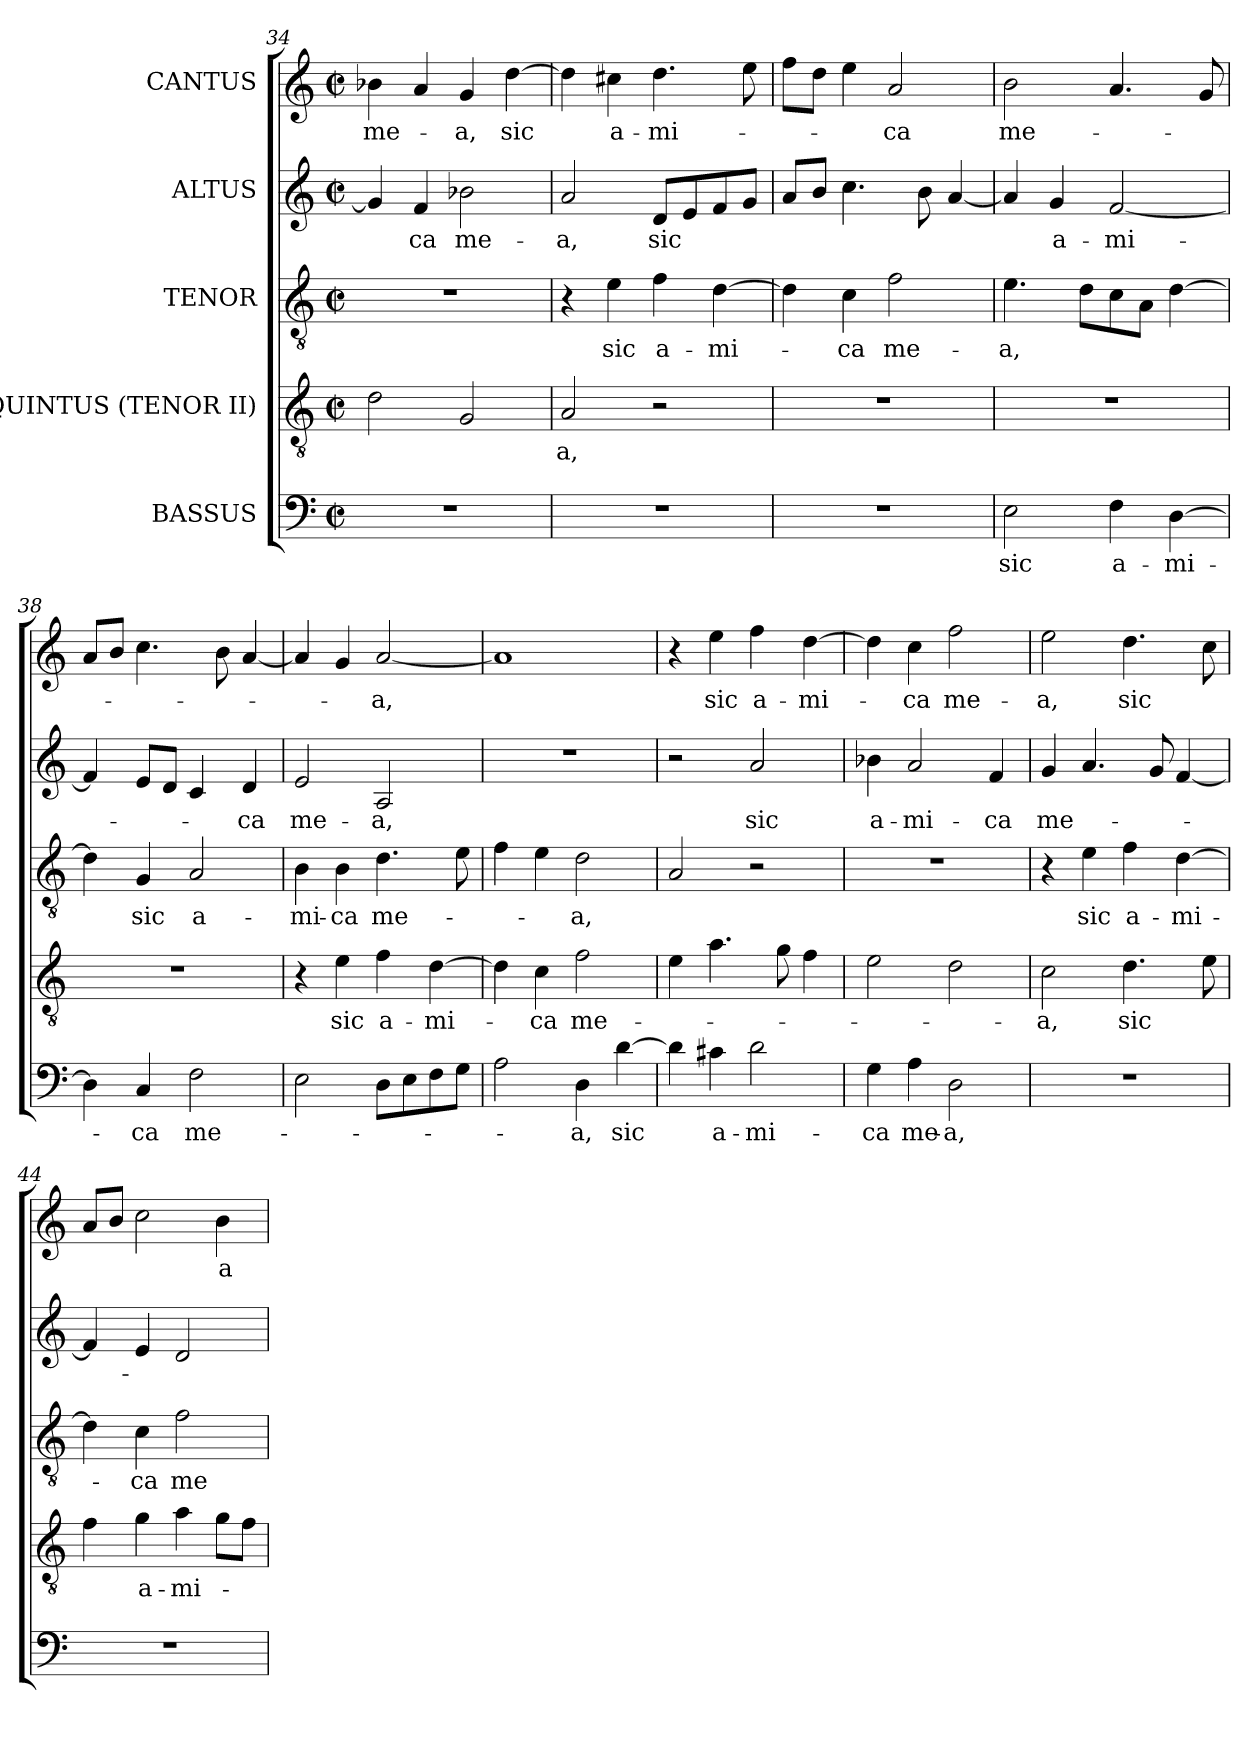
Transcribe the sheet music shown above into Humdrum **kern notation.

**kern	**text	**kern	**text	**kern	**text	**kern	**text	**kern	**text
*part5	*part5	*part4	*part4	*part3	*part3	*part2	*part2	*part1	*part1
*staff5	*staff5	*staff4	*staff4	*staff3	*staff3	*staff2	*staff2	*staff1	*staff1
*I"BASSUS	*	*I"QUINTUS (TENOR II)	*	*I"TENOR	*	*I"ALTUS	*	*I"CANTUS	*
*clefF4	*	*clefGv2	*	*clefGv2	*	*clefG2	*	*clefG2	*
*k[]	*	*k[]	*	*k[]	*	*k[]	*	*k[]	*
*C:	*	*C:	*	*C:	*	*C:	*	*C:	*
*M2/2	*	*M2/2	*	*M2/2	*	*M2/2	*	*M2/2	*
*met(c|)	*	*met(c|)	*	*met(c|)	*	*met(c|)	*	*met(c|)	*
=34	=34	=34	=34	=34	=34	=34	=34	=34	=34
1r	.	2d\	.	1r	.	4g/]	.	4b-X\	me-
.	.	.	.	.	.	4f/	-ca	4a/	.
.	.	2G/	.	.	.	2b-X\	me-	4g/	-a,
.	.	.	.	.	.	.	.	[4dd\	sic
!!LO:LB:g=z
=35	=35	=35	=35	=35	=35	=35	=35	=35	=35
1r	.	2A/	-a,	4r	.	2a/	-a,	4dd\]	.
.	.	.	.	4e\	sic	.	.	4cc#X\	a-
.	.	2r	.	4f\	a-	8d/L	sic	4.dd\	-mi-
.	.	.	.	.	.	8e/	.	.	.
.	.	.	.	[4d\	-mi-	8f/	.	.	.
.	.	.	.	.	.	8g/J	.	8ee\	.
=36	=36	=36	=36	=36	=36	=36	=36	=36	=36
1r	.	1r	.	4d\]	.	8a/L	.	8ff\L	.
.	.	.	.	.	.	8b/J	.	8dd\J	.
.	.	.	.	4c\	-ca	4.cc\	.	4ee\	.
.	.	.	.	2f\	me-	.	.	2a/	-ca
.	.	.	.	.	.	8b\	.	.	.
.	.	.	.	.	.	[4a/	.	.	.
=37	=37	=37	=37	=37	=37	=37	=37	=37	=37
2E\	sic	1r	.	4.e\	-a,	4a/]	.	2b\	me-
.	.	.	.	.	.	4g/	a-	.	.
.	.	.	.	8d\L	.	.	.	.	.
4F\	a-	.	.	8c\	.	[2f/	-mi-	4.a/	.
.	.	.	.	8A\J	.	.	.	.	.
[4D\	-mi-	.	.	[4d\	.	.	.	.	.
.	.	.	.	.	.	.	.	8g/	.
=38	=38	=38	=38	=38	=38	=38	=38	=38	=38
4D\]	.	1r	.	4d\]	.	4f/]	.	8a/L	.
.	.	.	.	.	.	.	.	8b/J	.
4C/	-ca	.	.	4G/	sic	8e/L	.	4.cc\	.
.	.	.	.	.	.	8d/J	.	.	.
2F\	me-	.	.	2A/	a-	4c/	.	.	.
.	.	.	.	.	.	.	.	8b\	.
.	.	.	.	.	.	4d/	-ca	[4a/	.
=39	=39	=39	=39	=39	=39	=39	=39	=39	=39
2E\	.	4r	.	4B\	-mi-	2e/	me-	4a/]	.
.	.	4e\	sic	4B\	-ca	.	.	4g/	.
8D\L	.	4f\	a-	4.d\	me-	2A/	-a,	[2a/	-a,
8E\	.	.	.	.	.	.	.	.	.
8F\	.	[4d\	-mi-	.	.	.	.	.	.
8G\J	.	.	.	8e\	.	.	.	.	.
=40	=40	=40	=40	=40	=40	=40	=40	=40	=40
2A\	.	4d\]	.	4f\	.	1r	.	1a]	.
.	.	4c\	-ca	4e\	.	.	.	.	.
4D\	-a,	2f\	me-	2d\	-a,	.	.	.	.
[4d\	sic	.	.	.	.	.	.	.	.
=41	=41	=41	=41	=41	=41	=41	=41	=41	=41
4d\]	.	4e\	.	2A/	.	2r	.	4r	.
4c#X\	a-	4.a\	.	.	.	.	.	4ee\	sic
2d\	-mi-	.	.	2r	.	2a/	sic	4ff\	a-
.	.	8g\	.	.	.	.	.	.	.
.	.	4f\	.	.	.	.	.	[4dd\	-mi-
!!LO:PB:g=z
=42	=42	=42	=42	=42	=42	=42	=42	=42	=42
4G\	-ca	2e\	.	1r	.	4b-X\	a-	4dd\]	.
4A\	me-	.	.	.	.	2a/	-mi-	4cc\	-ca
2D\	-a,	2d\	.	.	.	.	.	2ff\	me-
.	.	.	.	.	.	4f/	-ca	.	.
=43	=43	=43	=43	=43	=43	=43	=43	=43	=43
1r	.	2c\	-a,	4r	.	4g/	me-	2ee\	-a,
.	.	.	.	4e\	sic	4.a/	.	.	.
.	.	4.d\	sic	4f\	a-	.	.	4.dd\	sic
.	.	.	.	.	.	8g/	.	.	.
.	.	.	.	[4d\	-mi-	[4f/	.	.	.
.	.	8e\	.	.	.	.	.	8cc\	.
=44	=44	=44	=44	=44	=44	=44	=44	=44	=44
1r	.	4f\	.	4d\]	.	4f/]	.	8a/L	.
.	.	.	.	.	.	.	.	8b/J	.
.	.	4g\	a-	4c\	-ca	4e/	.	2cc\	.
.	.	4a\	-mi-	2f\	me-	2d/	.	.	.
.	.	8g\L	.	.	.	.	.	4b\	a-
.	.	8f\J	.	.	.	.	.	.	.
=	=	=	=	=	=	=	=	=	=
*-	*-	*-	*-	*-	*-	*-	*-	*-	*-
